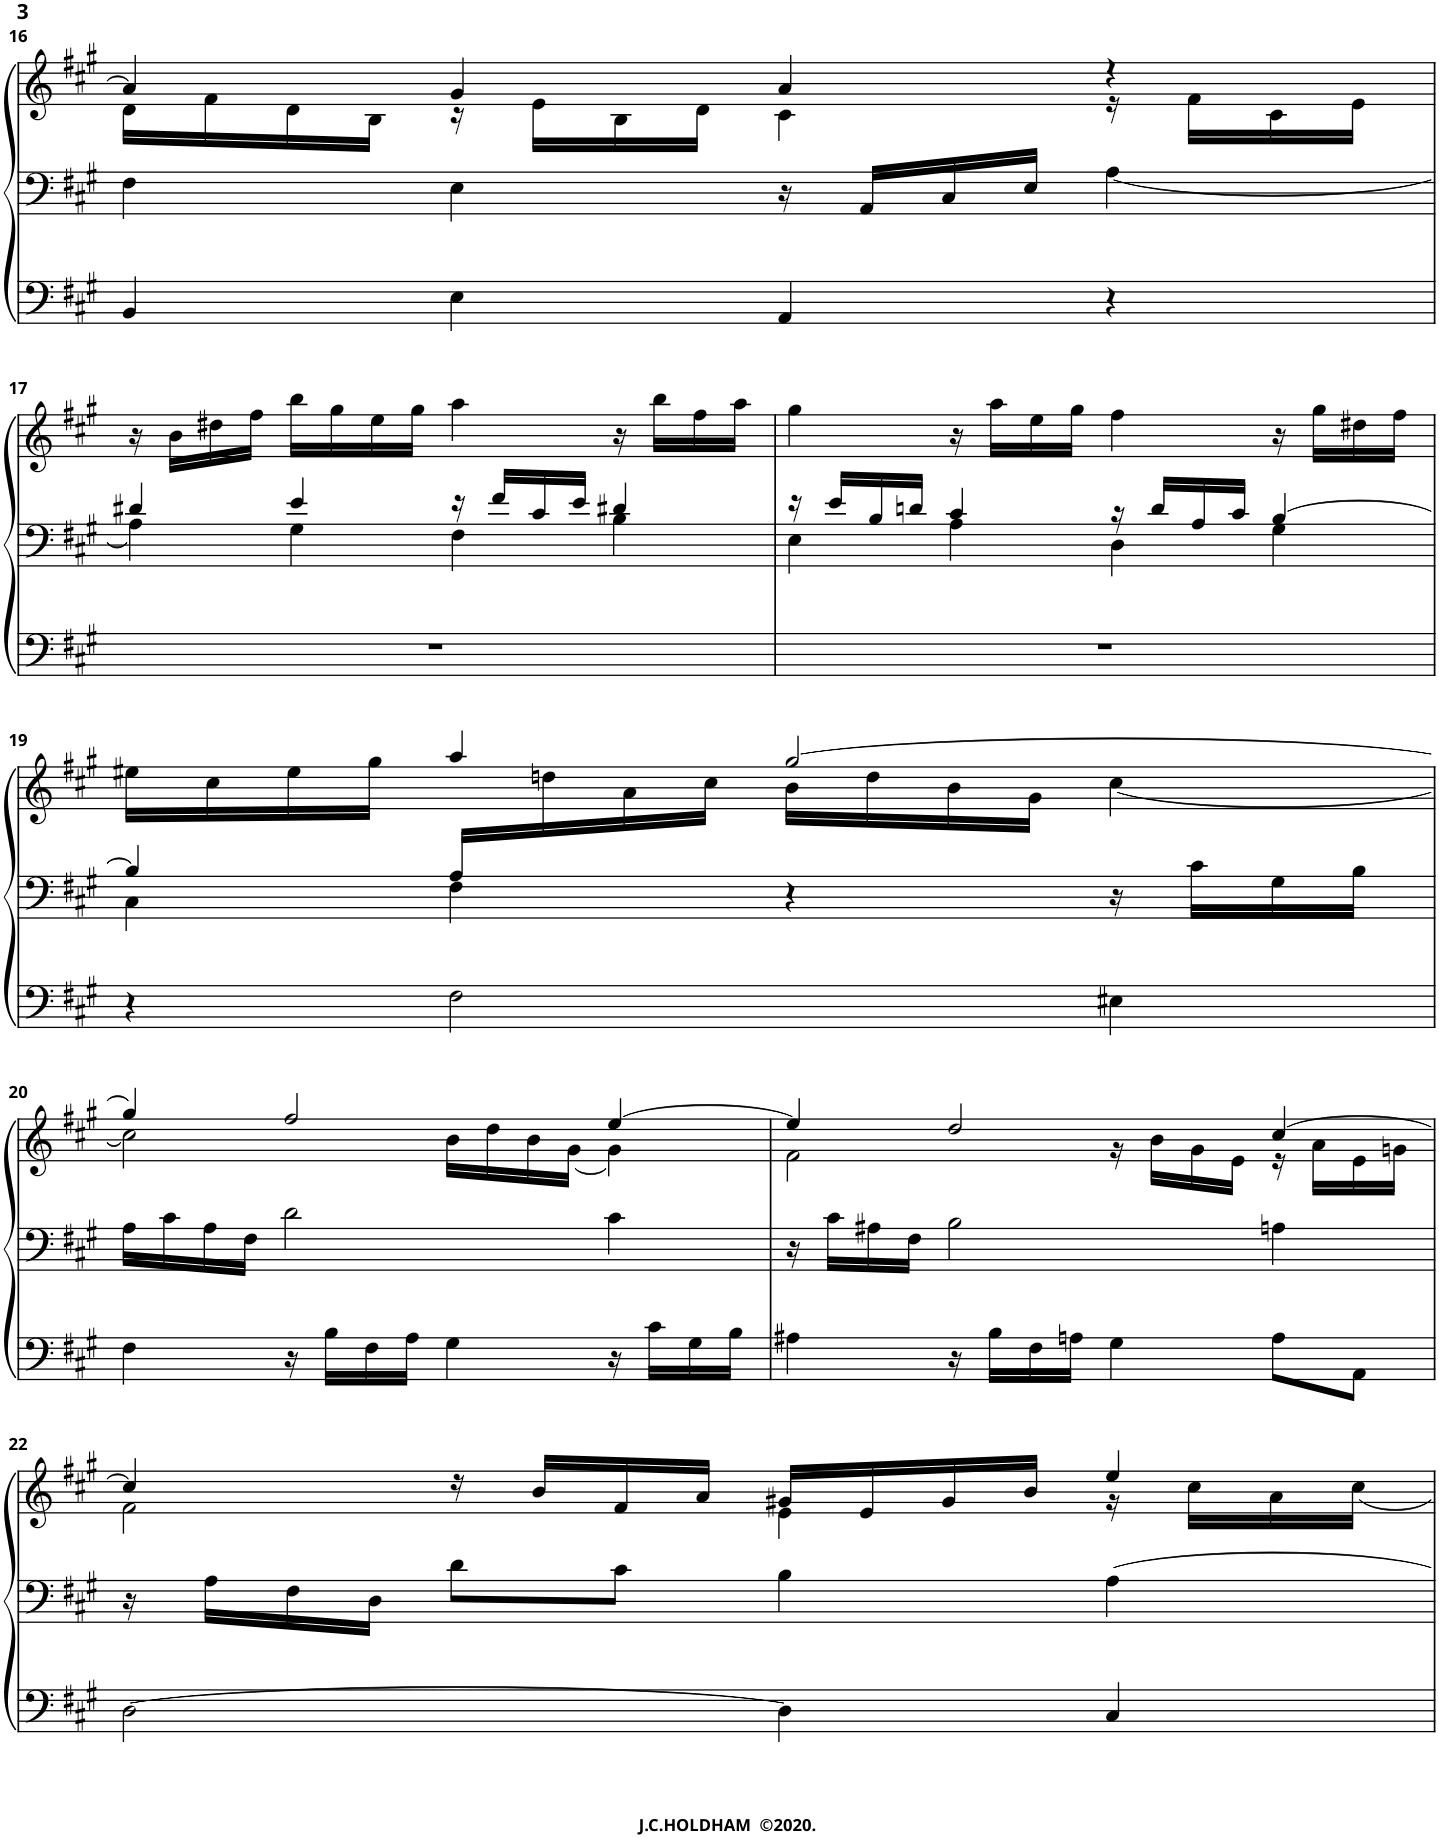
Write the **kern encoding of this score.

**kern	**kern	**kern
*part1	*part1	*part1
*staff3	*staff2	*staff1
*I"Organ	*	*
*I'Org.	*	*
!!LO:PB:g=z
*clefF4	*clefF4	*clefG2
*k[f#c#g#]	*k[f#c#g#]	*k[f#c#g#]
*M4/4	*M4/4	*M4/4
*met(c)	*met(c)	*met(c)
=16	=16	=16
*	*	*^
4BB/	4F#\	4a/]	16d\LL
.	.	.	16f#\
.	.	.	16d\
.	.	.	16B\JJ
4E\	4E\	4g#/	16r
.	.	.	16e\LL
.	.	.	16B\
.	.	.	16d\JJ
4AA/	16r	4a/	4c#\
.	16AA/LL	.	.
.	16C#/	.	.
.	16E/JJ	.	.
4r	[4A\	4r	16r
.	.	.	16f#\LL
.	.	.	16c#\
.	.	.	16e\JJ
*	*	*v	*v
!!LO:LB:g=z
=17	=17	=17
*	*^	*
1r	4d#X/	4A\]	16r
.	.	.	16b\LL
.	.	.	16dd#X\
.	.	.	16ff#\JJ
.	4e/	4G#\	16bb\LL
.	.	.	16gg#\
.	.	.	16ee\
.	.	.	16gg#\JJ
.	16r	4F#\	4aa\
.	16f#/LL	.	.
.	16c#/	.	.
.	16e/JJ	.	.
.	4d#X/	4B\	16r
.	.	.	16bb\LL
.	.	.	16ff#\
.	.	.	16aa\JJ
=18	=18	=18	=18
1r	16r	4E\	4gg#\
.	16e/LL	.	.
.	16B/	.	.
.	16dn/JJ	.	.
.	4c#/	4A\	16r
.	.	.	16aa\LL
.	.	.	16ee\
.	.	.	16gg#\JJ
.	16r	4D\	4ff#\
.	16d/LL	.	.
.	16A/	.	.
.	16c#/JJ	.	.
.	[4B/	4G#\	16r
.	.	.	16gg#\LL
.	.	.	16dd#X\
.	.	.	16ff#\JJ
!!LO:LB:g=z
=19	=19	=19	=19
*	*	*	*^
*	*	*	*	*^
4r	4B/]	4C#\	16ee#X\LL	2ryy	16ryy
*	*	*	*	*v	*v
.	.	.	16cc#\	.
.	.	.	16ee#\	.
.	.	.	16gg#\JJ	.
2F#\	16A/LL	4F#\	4aa/	.
*	*	*	*	*^
.	8.ryy	.	.	.	16ddn\
.	.	.	.	.	16a\
.	.	.	.	.	16cc#\JJ
.	4r	2ryy	[2gg#/	16b\LL	2ryy
.	.	.	.	16dd\	.
.	.	.	.	16b\	.
.	.	.	.	16g#\JJ	.
4E#X\	16r	.	.	[4cc#\	.
.	16c#\LL	.	.	.	.
.	16G#\	.	.	.	.
.	16B\JJ	.	.	.	.
*	*v	*v	*	*	*
*	*	*	*v	*v
!!LO:LB:g=z
=20	=20	=20	=20
4F#\	16A\LL	4gg#/]	2cc#\]
.	16c#\	.	.
.	16A\	.	.
.	16F#\JJ	.	.
16r	2d\	2ff#/	.
16B\LL	.	.	.
16F#\	.	.	.
16A\JJ	.	.	.
4G#\	.	.	16b\LL
.	.	.	16dd\
.	.	.	16b\
.	.	.	[16g#\JJ
16r	4c#\	[4ee/	4g#\]
16c#\LL	.	.	.
16G#\	.	.	.
16B\JJ	.	.	.
=21	=21	=21	=21
4A#X\	16r	4ee/]	2f#\
.	16c#\LL	.	.
.	16A#X\	.	.
.	16F#\JJ	.	.
16r	2B\	2dd/	.
16B\LL	.	.	.
16F#\	.	.	.
16An\JJ	.	.	.
4G#\	.	.	16r
.	.	.	16b\LL
.	.	.	16g#\
.	.	.	16e\JJ
8A\L	4An\	[4cc#/	16r
.	.	.	16a\LL
8AA\J	.	.	16e\
.	.	.	16gn\JJ
!!LO:LB:g=z	!!
=22	=22	=22	=22
[2D\	16r	4cc#/]	2f#\
.	16A\LL	.	.
.	16F#\	.	.
.	16D\JJ	.	.
.	8d\L	16r	.
.	.	16b/LL	.
.	8c#\J	16f#/	.
.	.	16a/JJ	.
4D\]	4B\	16g#X/LL	4e\
.	.	16e/	.
.	.	16g#/	.
.	.	16b/JJ	.
4C#/	[4A\	4ee/	16r
.	.	.	16cc#\LL
.	.	.	16a\
.	.	.	[16cc#\JJ
*	*	*v	*v
=	=	=
*-	*-	*-
